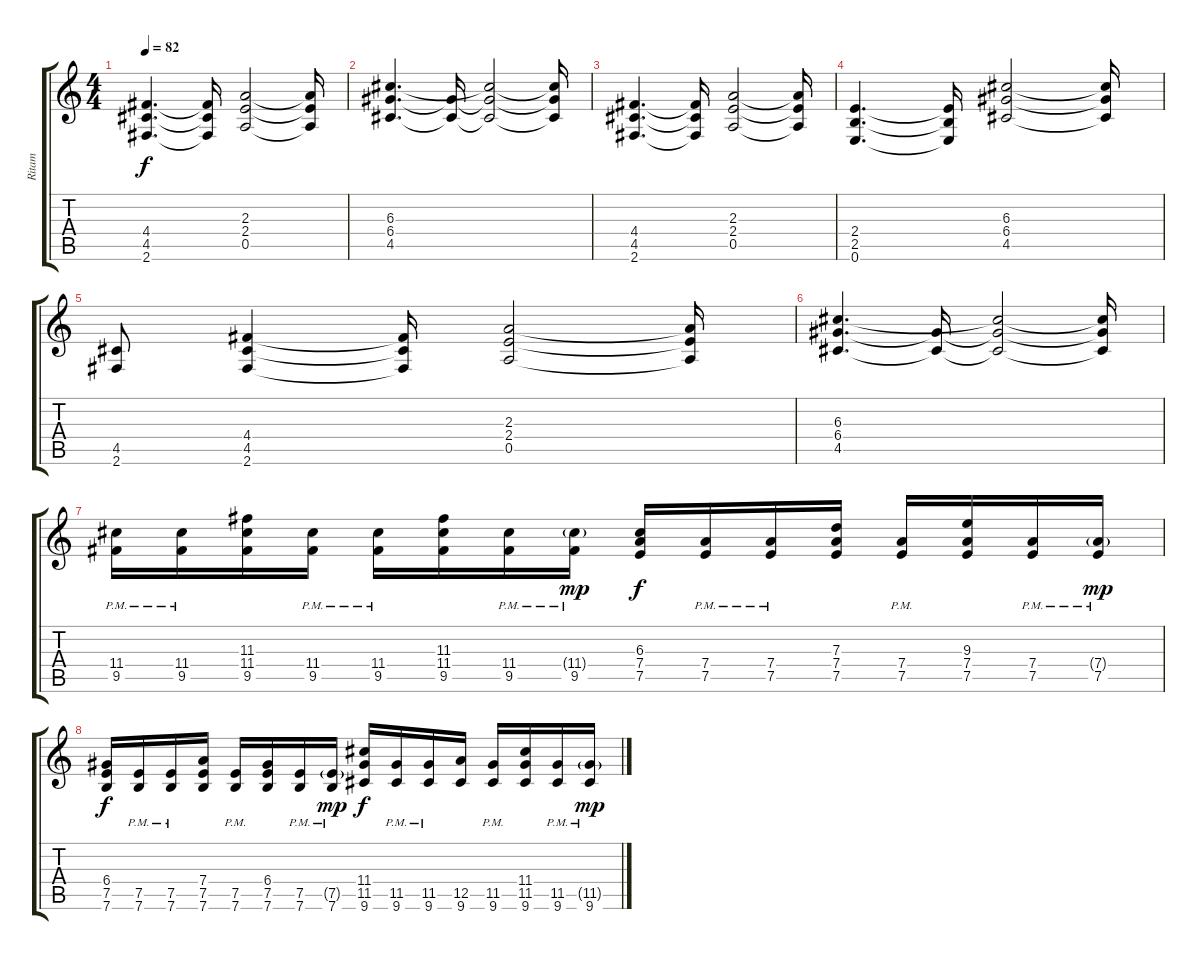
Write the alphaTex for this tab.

\track ("Ritam" "Ritam") {instrument overdrivenguitar}
\staff {score tabs}
\tuning (E4 B3 G3 D3 A2 E2) {hide}
\ts (4 4)
\tempo 82
\clef g2
\ks c
(4.4 4.5 2.6).4{d dy f} (4.4{t} 4.5{t} 2.6{t}).16 (2.3 2.4 0.5).2 (2.3{t} 2.4{t} 0.5{t}).16 |
(6.3 6.4 4.5).4{d} (6.4{t} 4.5{t}).16 (6.3{t} 6.4{t} 4.5{t}).2 (6.3{t} 6.4{t} 4.5{t}).16 |
(4.4 4.5 2.6).4{d} (4.4{t} 4.5{t} 2.6{t}).16 (2.3 2.4 0.5).2 (2.3{t} 2.4{t} 0.5{t}).16 |
(2.4 2.5 0.6).4{d} (2.4{t} 2.5{t} 0.6{t}).16 (6.3 6.4 4.5).2 (6.3{t} 6.4{t} 4.5{t}).16 |
(4.5 2.6).8 (4.4 4.5 2.6).4 (4.4{t} 4.5{t} 2.6{t}).16 (2.3 2.4 0.5).2 (2.3{t} 2.4{t} 0.5{t}).16 |
(6.3 6.4 4.5).4{d} (6.4{t} 4.5{t}).16 (6.3{t} 6.4{t} 4.5{t}).2 (6.3{t} 6.4{t} 4.5{t}).16 |
(11.4{pm} 9.5{pm}).16 (11.4{pm} 9.5{pm}).16 (11.3 11.4 9.5).16 (11.4{pm} 9.5{pm}).16 (11.4{pm} 9.5{pm}).16 (11.3 11.4 9.5).16 (11.4{pm} 9.5{pm}).16 (11.4{g} 9.5{pm}).16{dy mp} (6.3 7.4 7.5).16{dy f} (7.4{pm} 7.5{pm}).16 (7.4{pm} 7.5{pm}).16 (7.3 7.4 7.5).16 (7.4{pm} 7.5{pm}).16 (9.3 7.4 7.5).16 (7.4{pm} 7.5{pm}).16 (7.4{g pm} 7.5{pm}).16{dy mp} |
(6.4 7.5 7.6).16{dy f} (7.5{pm} 7.6{pm}).16 (7.5{pm} 7.6{pm}).16 (7.4 7.5 7.6).16 (7.5{pm} 7.6{pm}).16 (6.4 7.5 7.6).16 (7.5{pm} 7.6{pm}).16 (7.5{g pm} 7.6{pm}).16{dy mp} (11.4 11.5 9.6).16{dy f} (11.5{pm} 9.6{pm}).16 (11.5{pm} 9.6{pm}).16 (12.5 9.6).16 (11.5{pm} 9.6{pm}).16 (11.4 11.5 9.6).16 (11.5{pm} 9.6{pm}).16 (11.5{g} 9.6{pm}).16{dy mp}
